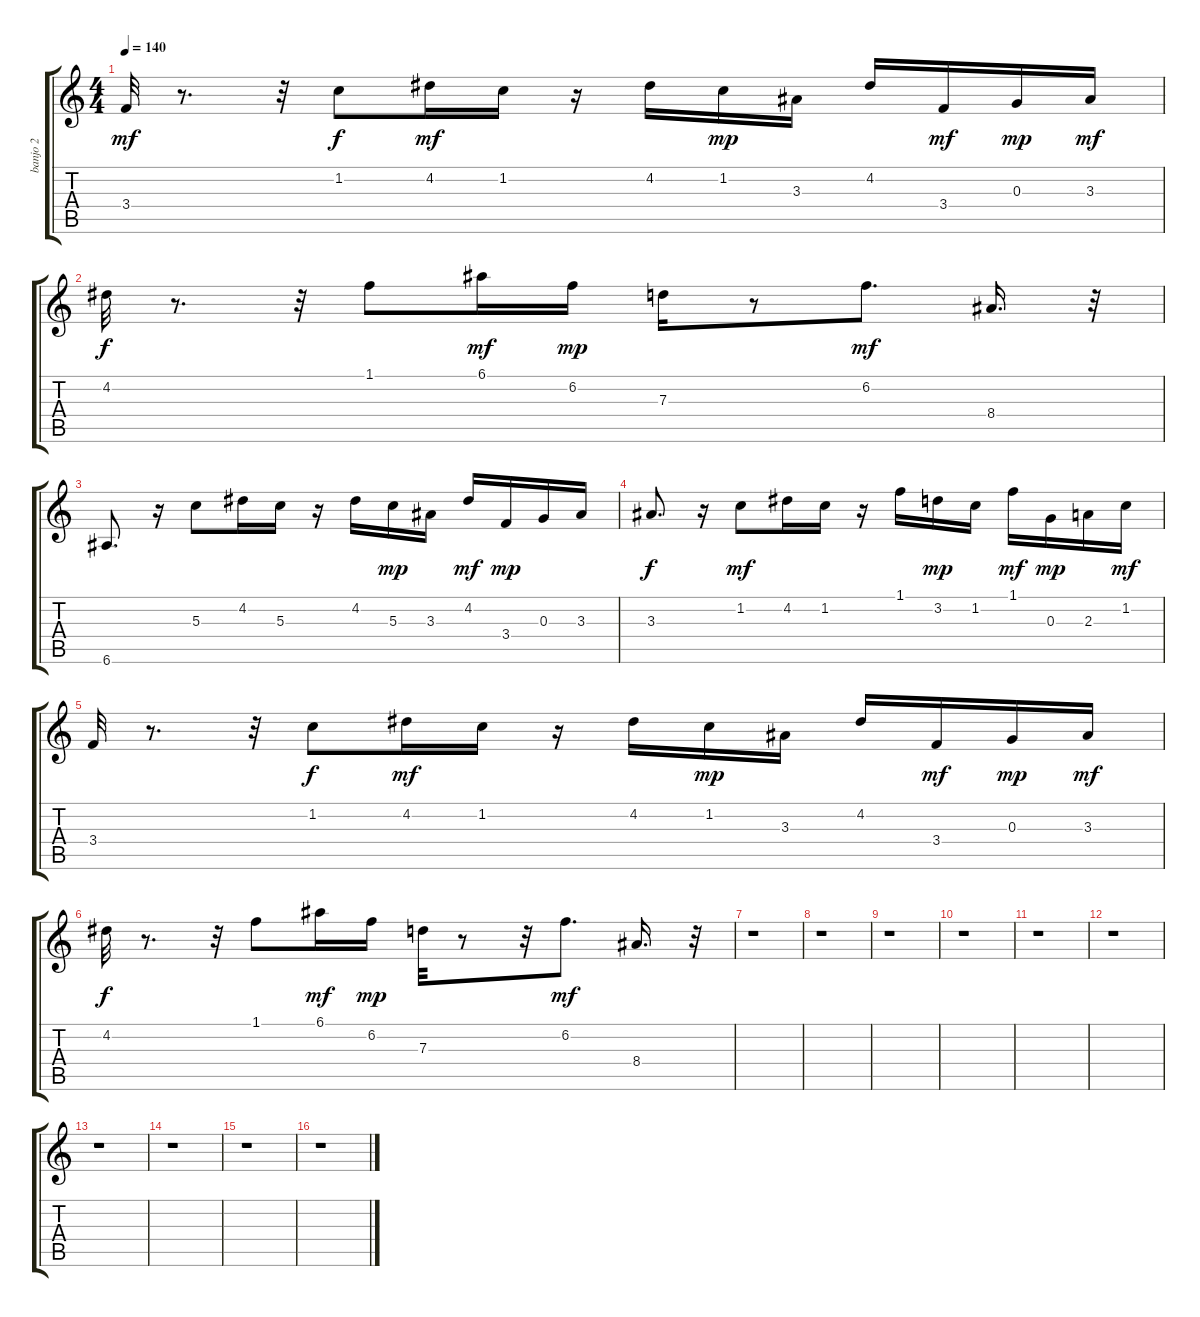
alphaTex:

\track ("banjo 2" "banjo 2") {instrument banjo}
\staff {score tabs}
\tuning (E4 B3 G3 D3 A2 E2) {hide}
\displaytranspose 12
\ts (4 4)
\tempo 140
\clef g2
\ks c
3.4.32{dy mf} r.8{d} r.32 1.2.8{dy f} 4.2.16{dy mf} 1.2.16 r.16 4.2.16 1.2.16{dy mp} 3.3.16 4.2.16 3.4.16{dy mf} 0.3.16{dy mp} 3.3.16{dy mf} |
4.2.32{dy f} r.8{d} r.32 1.1.8 6.1.16{dy mf} 6.2.16{dy mp} 7.3.16 r.8 6.2.8{d dy mf} 8.4.16{d} r.32 |
6.6.8{d} r.16 5.3.8 4.2.16 5.3.16 r.16 4.2.16 5.3.16{dy mp} 3.3.16 4.2.16{dy mf} 3.4.16{dy mp} 0.3.16 3.3.16 |
3.3.8{d dy f} r.16 1.2.8{dy mf} 4.2.16 1.2.16 r.16 1.1.16 3.2.16{dy mp} 1.2.16 1.1.16{dy mf} 0.3.16{dy mp} 2.3.16 1.2.16{dy mf} |
3.4.32 r.8{d} r.32 1.2.8{dy f} 4.2.16{dy mf} 1.2.16 r.16 4.2.16 1.2.16{dy mp} 3.3.16 4.2.16 3.4.16{dy mf} 0.3.16{dy mp} 3.3.16{dy mf} |
4.2.32{dy f} r.8{d} r.32 1.1.8 6.1.16{dy mf} 6.2.16{dy mp} 7.3.32 r.8 r.32 6.2.8{d dy mf} 8.4.16{d} r.32 |
r.1 |
r.1 |
r.1 |
r.1 |
r.1 |
r.1 |
r.1 |
r.1 |
r.1 |
r.1
